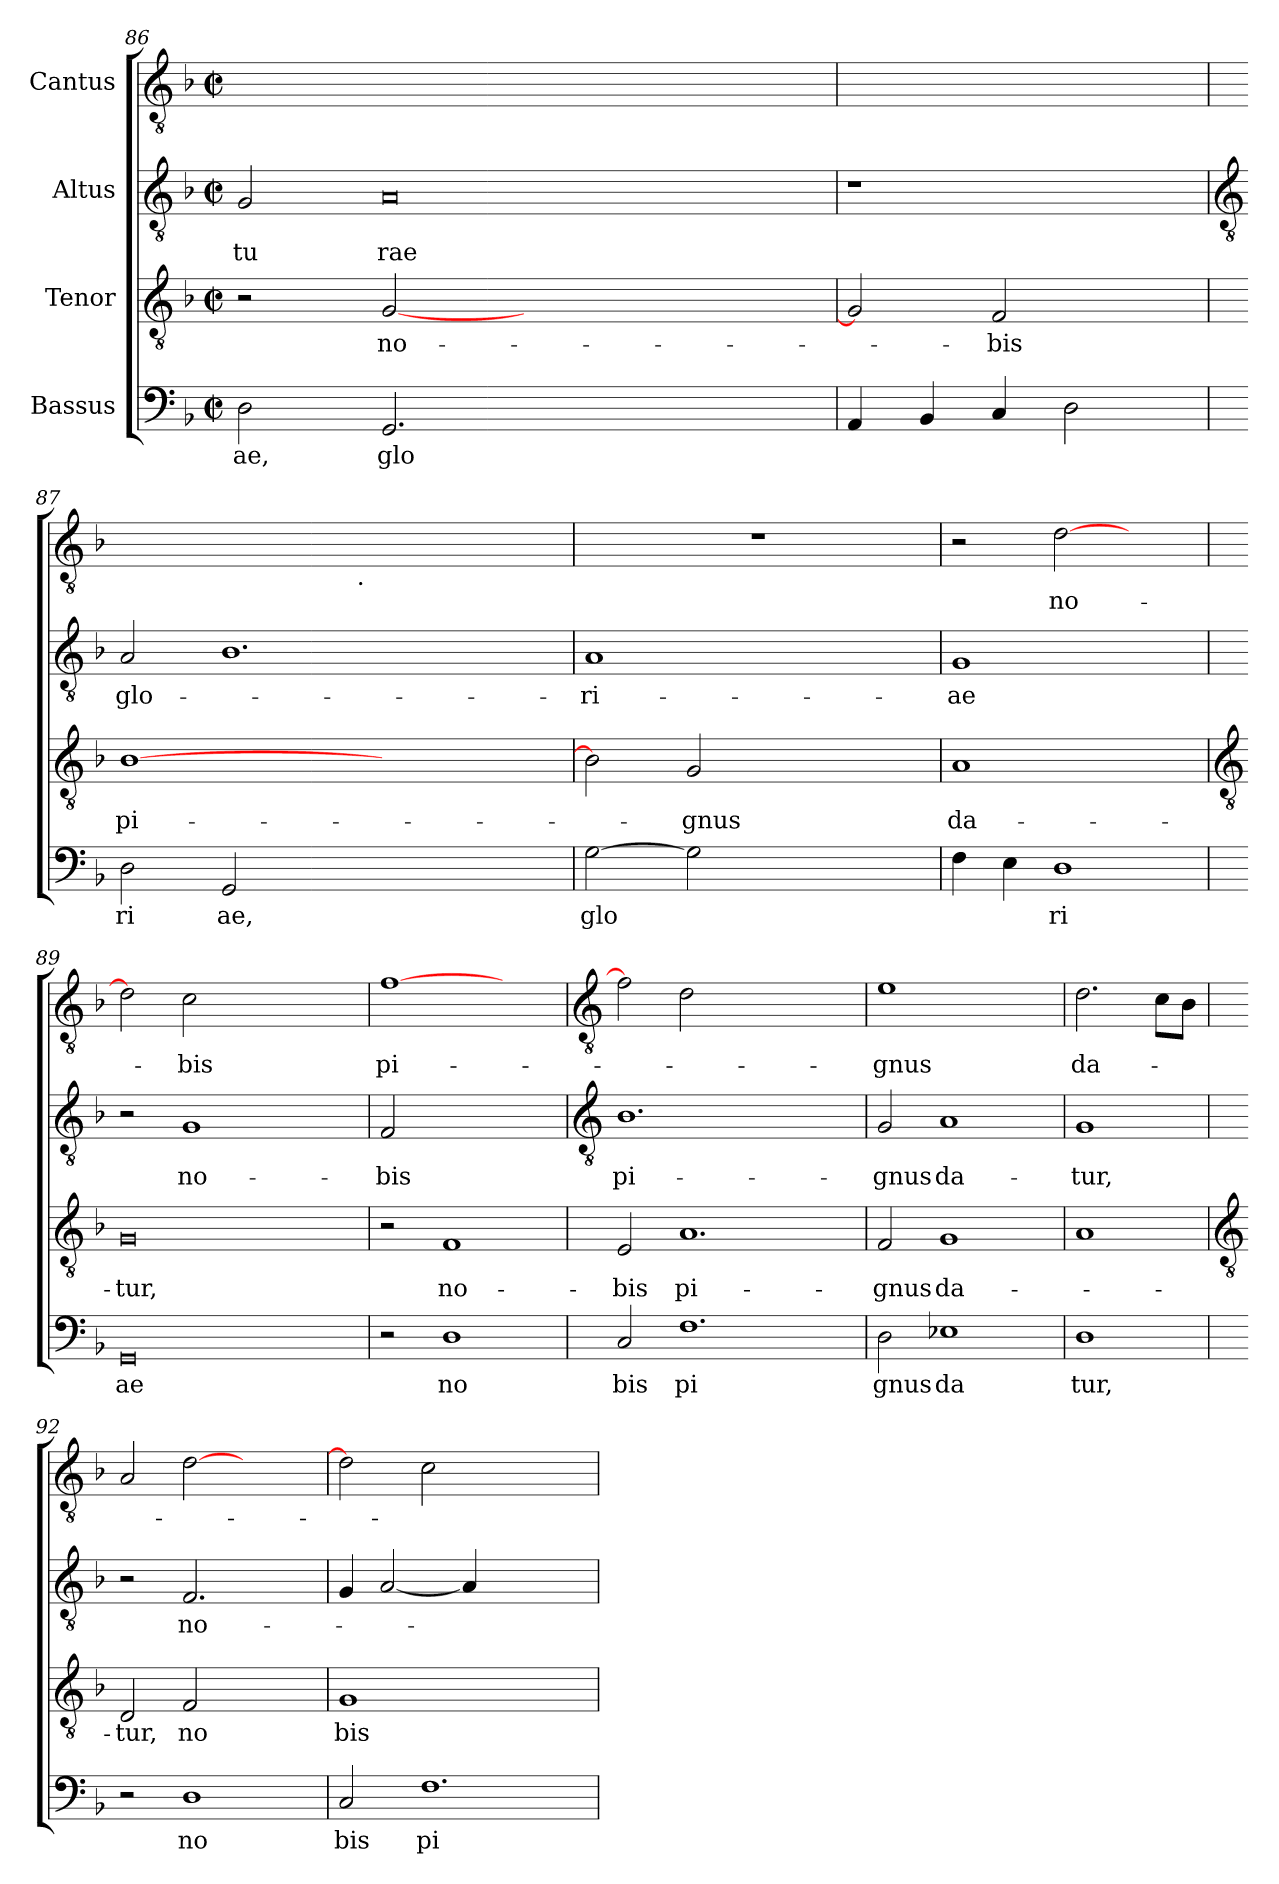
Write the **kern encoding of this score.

**kern	**text	**kern	**text	**kern	**text	**kern	**text
*part4	*part4	*part3	*part3	*part2	*part2	*part1	*part1
*staff4	*staff4	*staff3	*staff3	*staff2	*staff2	*staff1	*staff1
*I"Bassus	*	*I"Tenor	*	*I"Altus	*	*I"Cantus	*
!!LO:LB:g=z
*clefF4	*	*clefGv2	*	*clefGv2	*	*clefGv2	*
*k[b-]	*	*k[b-]	*	*k[b-]	*	*k[b-]	*
*F:	*	*F:	*	*F:	*	*F:	*
*M2/2	*	*M2/2	*	*M2/2	*	*M2/2	*
*met(c|)	*	*met(c|)	*	*met(c|)	*	*met(c|)	*
=86	=86	=86	=86	=86	=86	=86	=86
!	!LO:LY:b	!	!	!	!LO:LY:b	!	!
2D\	ae,	2r	.	2G/	tu	4ryy	.
.	.	.	.	.	.	4ryy	.
!	!LO:LY:b	!	!LO:LY:b	!	!LO:LY:b	!	!
2.GG/	glo	[2G/	no-	0A	rae	4ryy	.
.	.	.	.	.	.	4ryy	.
.	.	1.ryy	.	.	.	1.ryy	.
1ryy	.	.	.	.	.	.	.
4ryy	.	.	.	.	.	.	.
=86A	=86A	=86A	=86A	=86A	=86A	=86A	=86A
4AA/	.	2G/]	.	1r	.	4ryy	.
4BB-/	.	.	.	.	.	4ryy	.
!	!	!	!LO:LY:b	!	!	!	!
4C/	.	2F/	-bis	.	.	4ryy	.
2D\	.	.	.	.	.	4ryy	.
.	.	4ryy	.	4ryy	.	4ryy	.
!!LO:LB:g=z
=87A	=87A	=87A	=87A	=87A	=87A	=87A	=87A
*	*	*	*	*clefGv2	*	*	*
!	!LO:LY:b	!	!LO:LY:b	!	!LO:LY:b	!	!
2D\	ri	[1B-	pi-	2A/	glo-	4ryy	.
.	.	.	.	.	.	4ryy	.
!	!LO:LY:b	!	!	!	!	!	!
2GG/	ae,	.	.	1.B-	.	4ryy	.
.	.	.	.	.	.	32ryy	.
.	.	.	.	.	.	32ryy	.
.	.	.	.	.	.	32ryy	.
.	.	.	.	.	.	32ryy	.
.	.	.	.	.	.	32ryy	.
.	.	.	.	.	.	32ryy	.
!	!	!	!	!	!	!LO:TX:b:t=.	!
.	.	.	.	.	.	32ryy	.
.	.	.	.	.	.	4ryy	.
1ryy	.	1ryy	.	.	.	.	.
.	.	.	.	.	.	2ryy	.
.	.	.	.	.	.	4ryy	.
.	.	.	.	.	.	32ryy	.
=87B	=87B	=87B	=87B	=87B	=87B	=87B	=87B
!	!LO:LY:b	!	!	!	!LO:LY:b	!	!
[2G\	glo	2B-\]	.	1A	-ri-	4ryy	.
.	.	.	.	.	.	4ryy	.
!	!	!	!LO:LY:b	!	!	!	!
2G\]	.	2G/	-gnus	.	.	4ryy	.
.	.	.	.	.	.	32ryy	.
.	.	.	.	.	.	1r	.
2ryy	.	2ryy	.	2ryy	.	.	.
4ryy	.	4ryy	.	4ryy	.	.	.
32ryy	.	32ryy	.	32ryy	.	.	.
=88A	=88A	=88A	=88A	=88A	=88A	=88A	=88A
!	!	!	!LO:LY:b	!	!LO:LY:b	!	!
4F\	.	1A	da-	1G	-ae	2r	.
4E\	.	.	.	.	.	.	.
!	!LO:LY:b	!	!	!	!	!	!LO:LY:b
1D	ri	.	.	.	.	[2d\	no-
.	.	2ryy	.	2ryy	.	2ryy	.
!!LO:LB:g=z
=89A	=89A	=89A	=89A	=89A	=89A	=89A	=89A
*	*	*clefGv2	*	*	*	*	*
!	!LO:LY:b	!	!LO:LY:b	!	!	!	!
0GG	ae	0G	-tur,	2r	.	2d\]	.
!	!	!	!	!	!LO:LY:b	!	!LO:LY:b
.	.	.	.	1G	no-	2c\	-bis
.	.	.	.	.	.	1ryy	.
.	.	.	.	2ryy	.	.	.
=90A	=90A	=90A	=90A	=90A	=90A	=90A	=90A
!	!	!	!	!	!LO:LY:b	!	!LO:LY:b
2r	.	2r	.	2F/	-bis	[1f	pi-
!	!LO:LY:b	!	!LO:LY:b	!	!	!	!
1D	no	1F	no-	1ryy	.	.	.
.	.	.	.	.	.	2ryy	.
!!LO:LB:g=z
=91	=91	=91	=91	=91	=91	=91	=91
*	*	*	*	*clefGv2	*	*clefGv2	*
!	!LO:LY:b	!	!LO:LY:b	!	!LO:LY:b	!	!
2C/	bis	2E/	-bis	1.B-	pi-	2f\]	.
!	!LO:LY:b	!	!LO:LY:b	!	!	!	!
1.F	pi	1.A	pi-	.	.	2d\	.
.	.	.	.	.	.	1ryy	.
.	.	.	.	2ryy	.	.	.
=91A	=91A	=91A	=91A	=91A	=91A	=91A	=91A
!	!LO:LY:b	!	!LO:LY:b	!	!LO:LY:b	!	!LO:LY:b
2D\	gnus	2F/	-gnus	2G/	-gnus	1e	-gnus
!	!LO:LY:b	!	!LO:LY:b	!	!LO:LY:b	!	!
1E-X	da	1G	da-	1A	da-	.	.
.	.	.	.	.	.	2ryy	.
=92A	=92A	=92A	=92A	=92A	=92A	=92A	=92A
!	!LO:LY:b	!	!	!	!LO:LY:b	!	!LO:LY:b
1D	tur,	1A	.	1G	-tur,	2.d\	da-
.	.	.	.	.	.	8c\L	.
.	.	.	.	.	.	8B-\J	.
!!LO:LB:g=z
=92B	=92B	=92B	=92B	=92B	=92B	=92B	=92B
*	*	*clefGv2	*	*	*	*	*
!	!	!	!LO:LY:b	!	!	!	!
2r	.	2D/	-tur,	2r	.	2A/	.
!	!LO:LY:b	!	!LO:LY:b	!	!LO:LY:b	!	!
1D	no	2F/	no	2.F/	no-	[2d\	.
.	.	2ryy	.	.	.	2ryy	.
.	.	.	.	4ryy	.	.	.
=93A	=93A	=93A	=93A	=93A	=93A	=93A	=93A
!	!LO:LY:b	!	!LO:LY:b	!	!	!	!
2C/	bis	1G	bis	4G/	.	2d\]	.
.	.	.	.	[2A/	.	.	.
!	!LO:LY:b	!	!	!	!	!	!
1.F	pi	.	.	.	.	2c\	.
.	.	.	.	4A/]	.	.	.
.	.	1ryy	.	1ryy	.	1ryy	.
=	=	=	=	=	=	=	=
*-	*-	*-	*-	*-	*-	*-	*-
